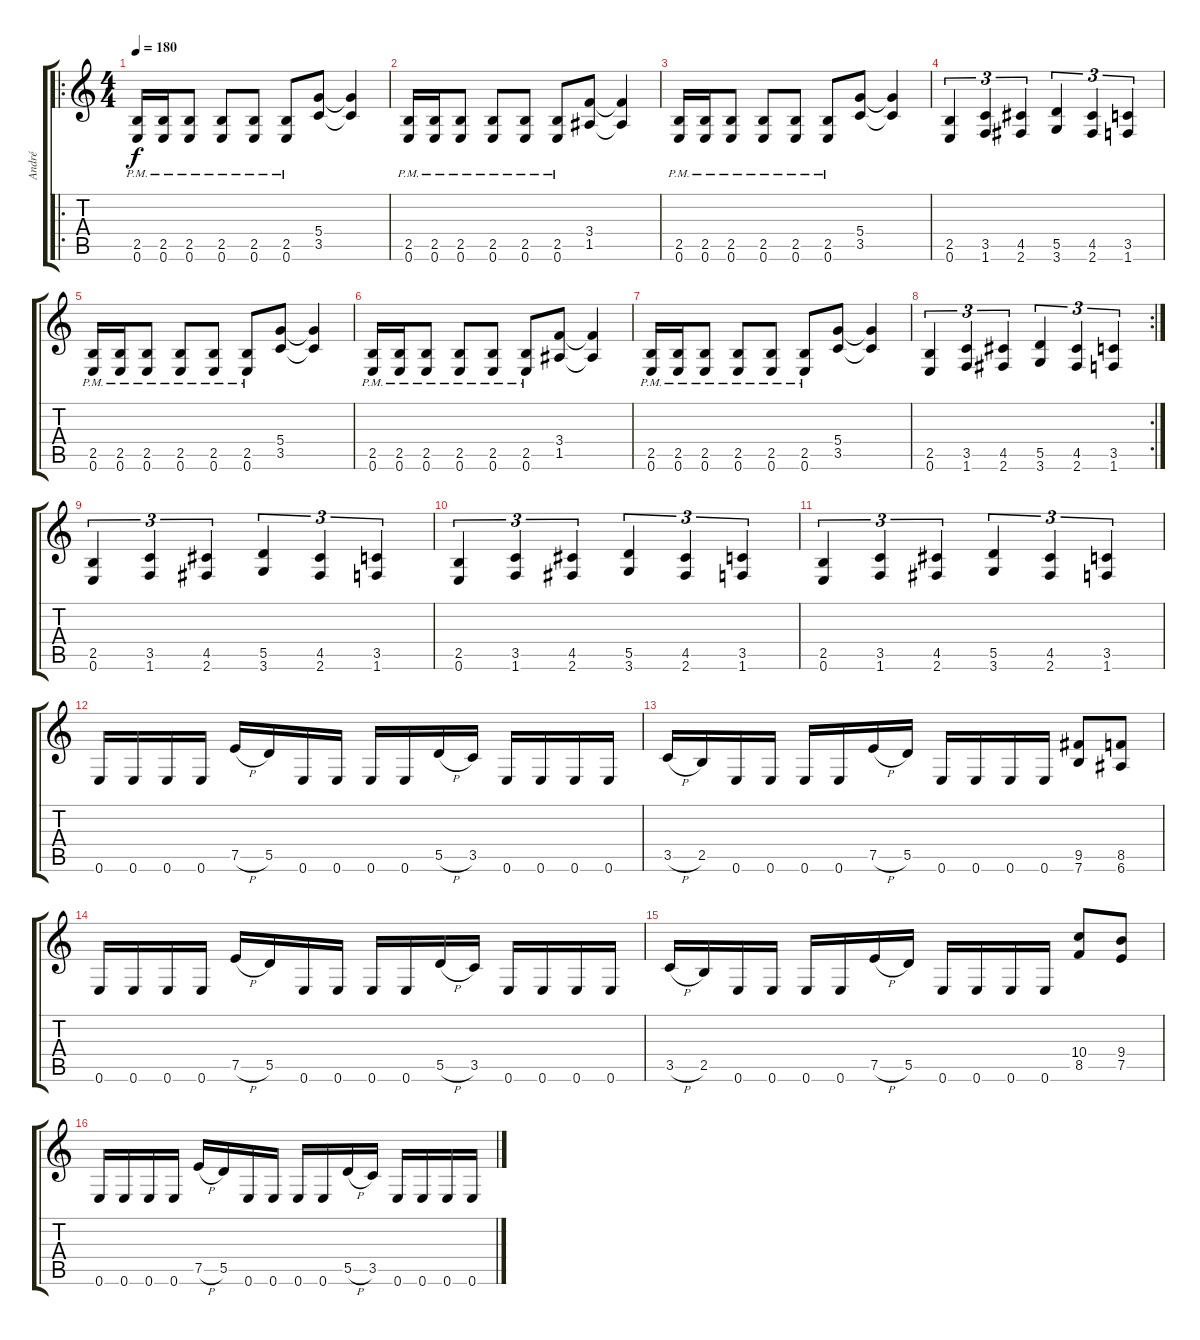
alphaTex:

\track ("André" "André") {instrument distortionguitar}
\staff {score tabs}
\tuning (E4 B3 G3 D3 A2 E2) {hide}
\ro
\ts (4 4)
\tempo 180
\clef g2
\ks c
(2.5 0.6{pm}).16{dy f} (2.5 0.6{pm}).16 (2.5 0.6{pm}).8 (2.5 0.6{pm}).8 (2.5 0.6{pm}).8 (2.5 0.6{pm}).8 (5.4 3.5).8 (5.4{t} 3.5{t}).4 |
(2.5 0.6{pm}).16 (2.5 0.6{pm}).16 (2.5 0.6{pm}).8 (2.5 0.6{pm}).8 (2.5 0.6{pm}).8 (2.5 0.6{pm}).8 (3.4 1.5).8 (3.4{t} 1.5{t}).4 |
(2.5 0.6{pm}).16 (2.5 0.6{pm}).16 (2.5 0.6{pm}).8 (2.5 0.6{pm}).8 (2.5 0.6{pm}).8 (2.5 0.6{pm}).8 (5.4 3.5).8 (5.4{t} 3.5{t}).4 |
(2.5 0.6).4{tu (3 2)} (3.5 1.6).4{tu (3 2)} (4.5 2.6).4{tu (3 2)} (5.5 3.6).4{tu (3 2)} (4.5 2.6).4{tu (3 2)} (3.5 1.6).4{tu (3 2)} |
(2.5 0.6{pm}).16 (2.5 0.6{pm}).16 (2.5 0.6{pm}).8 (2.5 0.6{pm}).8 (2.5 0.6{pm}).8 (2.5 0.6{pm}).8 (5.4 3.5).8 (5.4{t} 3.5{t}).4 |
(2.5 0.6{pm}).16 (2.5 0.6{pm}).16 (2.5 0.6{pm}).8 (2.5 0.6{pm}).8 (2.5 0.6{pm}).8 (2.5 0.6{pm}).8 (3.4 1.5).8 (3.4{t} 1.5{t}).4 |
(2.5 0.6{pm}).16 (2.5 0.6{pm}).16 (2.5 0.6{pm}).8 (2.5 0.6{pm}).8 (2.5 0.6{pm}).8 (2.5 0.6{pm}).8 (5.4 3.5).8 (5.4{t} 3.5{t}).4 |
\rc 2
(2.5 0.6).4{tu (3 2)} (3.5 1.6).4{tu (3 2)} (4.5 2.6).4{tu (3 2)} (5.5 3.6).4{tu (3 2)} (4.5 2.6).4{tu (3 2)} (3.5 1.6).4{tu (3 2)} |
(2.5 0.6).4{tu (3 2)} (3.5 1.6).4{tu (3 2)} (4.5 2.6).4{tu (3 2)} (5.5 3.6).4{tu (3 2)} (4.5 2.6).4{tu (3 2)} (3.5 1.6).4{tu (3 2)} |
(2.5 0.6).4{tu (3 2)} (3.5 1.6).4{tu (3 2)} (4.5 2.6).4{tu (3 2)} (5.5 3.6).4{tu (3 2)} (4.5 2.6).4{tu (3 2)} (3.5 1.6).4{tu (3 2)} |
(2.5 0.6).4{tu (3 2)} (3.5 1.6).4{tu (3 2)} (4.5 2.6).4{tu (3 2)} (5.5 3.6).4{tu (3 2)} (4.5 2.6).4{tu (3 2)} (3.5 1.6).4{tu (3 2)} |
0.6.16 0.6.16 0.6.16 0.6.16 7.5{h}.16 5.5.16 0.6.16 0.6.16 0.6.16 0.6.16 5.5{h}.16 3.5.16 0.6.16 0.6.16 0.6.16 0.6.16 |
3.5{h}.16 2.5.16 0.6.16 0.6.16 0.6.16 0.6.16 7.5{h}.16 5.5.16 0.6.16 0.6.16 0.6.16 0.6.16 (9.5 7.6).8 (8.5 6.6).8 |
0.6.16 0.6.16 0.6.16 0.6.16 7.5{h}.16 5.5.16 0.6.16 0.6.16 0.6.16 0.6.16 5.5{h}.16 3.5.16 0.6.16 0.6.16 0.6.16 0.6.16 |
3.5{h}.16 2.5.16 0.6.16 0.6.16 0.6.16 0.6.16 7.5{h}.16 5.5.16 0.6.16 0.6.16 0.6.16 0.6.16 (10.4 8.5).8 (9.4 7.5).8 |
0.6.16 0.6.16 0.6.16 0.6.16 7.5{h}.16 5.5.16 0.6.16 0.6.16 0.6.16 0.6.16 5.5{h}.16 3.5.16 0.6.16 0.6.16 0.6.16 0.6.16
